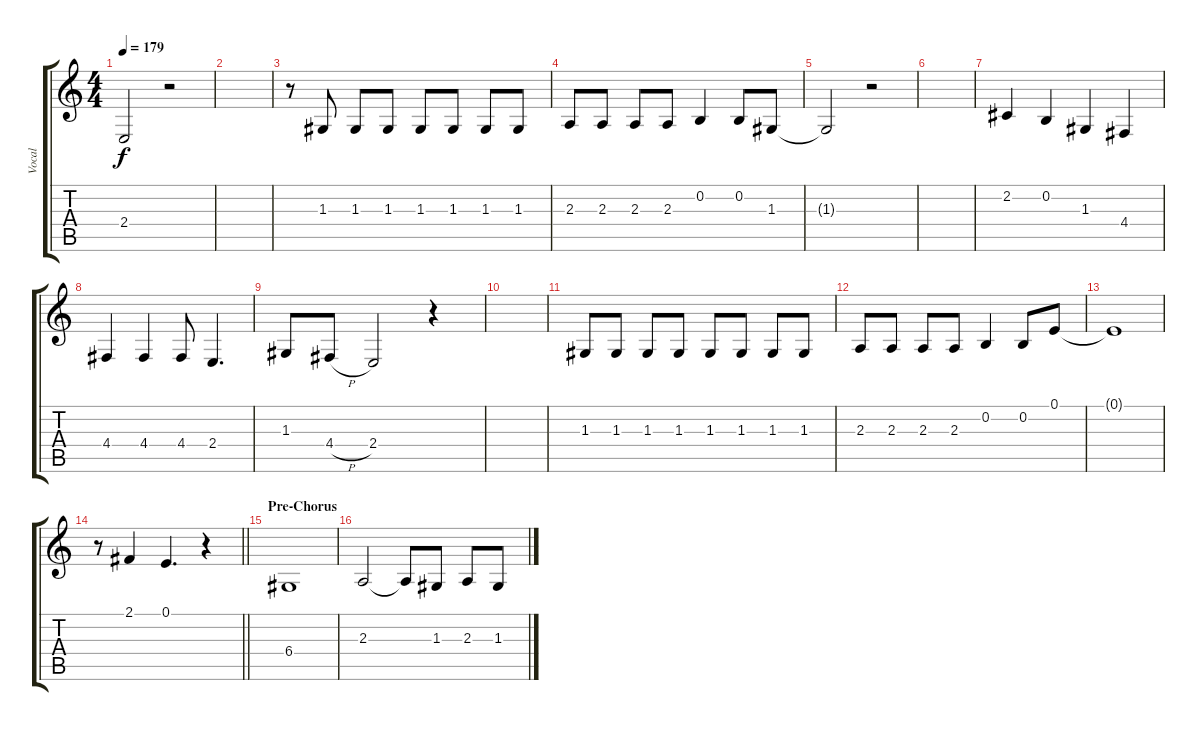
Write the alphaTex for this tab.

\track ("Vocal" "Vocal") {instrument lead6voice}
\staff {score tabs}
\tuning (E4 B3 G3 D3 A2 E2) {hide}
\ts (4 4)
\tempo 179
\clef g2
\ks c
2.4{t}.2{dy f} r.2 |
|
r.8 1.3.8 1.3.8 1.3.8 1.3.8 1.3.8 1.3.8 1.3.8 |
2.3.8 2.3.8 2.3.8 2.3.8 0.2.4 0.2.8 1.3.8 |
1.3{t}.2 r.2 |
|
2.2.4 0.2.4 1.3.4 4.4.4 |
4.4.4 4.4.4 4.4.8 2.4.4{d} |
1.3.8 4.4{h}.8 2.4.2 r.4 |
|
1.3.8 1.3.8 1.3.8 1.3.8 1.3.8 1.3.8 1.3.8 1.3.8 |
2.3.8 2.3.8 2.3.8 2.3.8 0.2.4 0.2.8 0.1.8 |
0.1{t}.1 |
\barLineRight lightlight
r.8 2.1.4 0.1.4{d} r.4 |
\section ("" "Pre-Chorus")
6.4.1 |
2.3.2 2.3{t}.8 1.3.8 2.3.8 1.3.8
